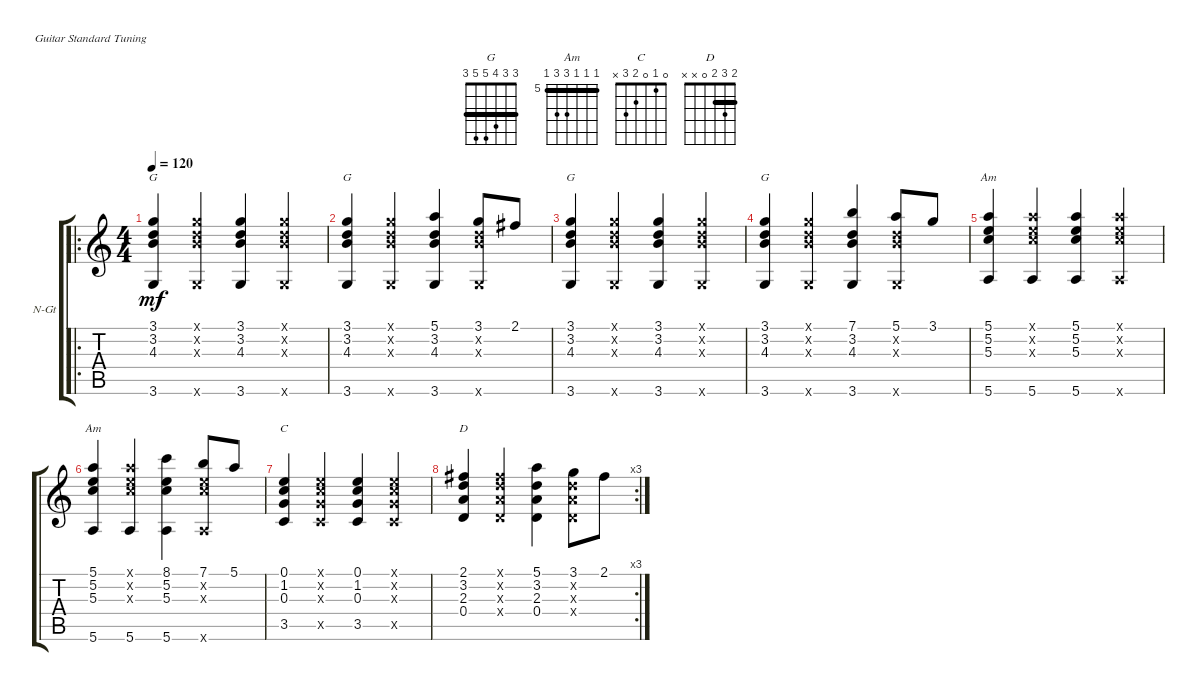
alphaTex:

\defaultSystemsLayout 4
\bracketExtendMode groupsimilarinstruments
\firstSystemTrackNameOrientation horizontal
\otherSystemsTrackNameOrientation horizontal
\track ("Nylon Guitar" "N-Gt") {instrument acousticguitarnylon}
\staff {score tabs}
\tuning (E4 B3 G3 D3 A2 E2)
\chord ("G" 3 3 4 5 5 3) {barre (3 3)}
\chord ("Am" 5 5 5 7 7 5) {firstfret 5 barre (5 5 5)}
\chord ("C" 0 1 0 2 3 x)
\chord ("D" 2 3 2 0 x x) {barre 2}
\ro
\ts (4 4)
\tempo 120
\clef g2
\ks c
(3.6 4.3 3.2 3.1).4{ch "G" dy mf instrument acousticguitarnylon} (3.6{x} 4.3{x} 3.2{x} 3.1{x}).4 (3.6 4.3 3.2 3.1).4 (3.6{x} 4.3{x} 3.2{x} 3.1{x}).4 |
(3.6 4.3 3.2 3.1).4{ch "G"} (3.6{x} 4.3{x} 3.2{x} 3.1{x}).4 (3.6 4.3 3.2 5.1).4 (3.6{x} 4.3{x} 3.2{x} 3.1).8 2.1.8 |
(3.6 4.3 3.2 3.1).4{ch "G"} (3.6{x} 4.3{x} 3.2{x} 3.1{x}).4 (3.6 4.3 3.2 3.1).4 (3.6{x} 4.3{x} 3.2{x} 3.1{x}).4 |
(3.6 4.3 3.2 3.1).4{ch "G"} (3.6{x} 4.3{x} 3.2{x} 3.1{x}).4 (3.6 4.3 3.2 7.1).4 (3.6{x} 4.3{x} 3.2{x} 5.1).8 3.1.8 |
(5.6 5.3 5.2 5.1).4{ch "Am"} (5.6 5.3{x} 5.2{x} 5.1{x}).4 (5.6 5.3 5.2 5.1).4 (5.6{x} 5.3{x} 5.2{x} 5.1{x}).4 |
(5.6 5.3 5.2 5.1).4{ch "Am"} (5.6 5.3{x} 5.2{x} 5.1{x}).4 (5.6 5.3 5.2 8.1).4 (5.6{x} 5.3{x} 5.2{x} 7.1).8 5.1.8 |
(3.5 0.3 1.2 0.1).4{ch "C"} (3.5{x} 0.3{x} 1.2{x} 0.1{x}).4 (3.5 0.3 1.2 0.1).4 (3.5{x} 0.3{x} 1.2{x} 0.1{x}).4 |
\rc 3
(0.4 2.3 3.2 2.1).4{ch "D"} (0.4{x} 2.3{x} 3.2{x} 2.1{x}).4 (0.4 2.3 3.2 5.1).4 (0.4{x} 2.3{x} 3.2{x} 3.1).8 2.1.8
